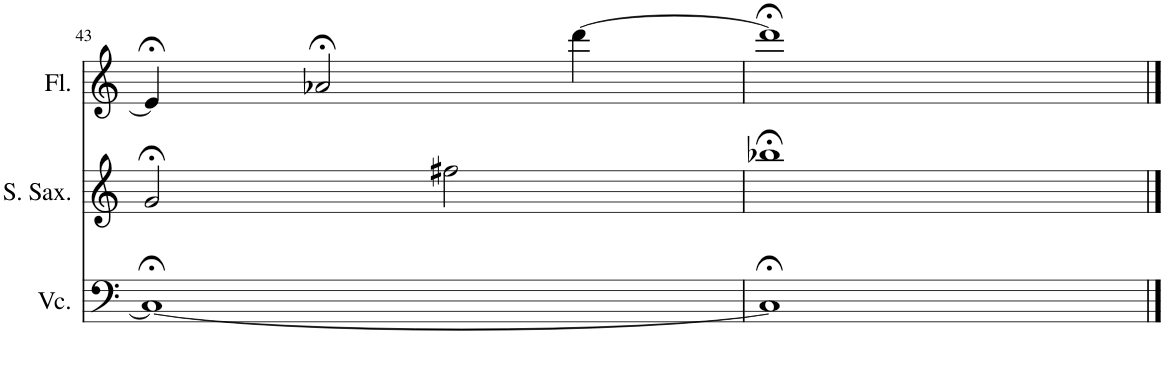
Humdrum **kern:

**kern	**kern	**kern
*part3	*part2	*part1
*staff3	*staff2	*staff1
*I"Violoncello	*I"Soprano Saxophone	*I"Flute
*I'Vc.	*I'S. Sax.	*I'Fl.
!!LO:PB:g=z
*clefF4	*clefG2	*clefG2
*	*Trd1c2	*
*k[]	*k[]	*k[]
*M4/4	*M4/4	*M4/4
=43	=43	=43
1C;<_	2g;</	4e;</]
.	.	2a-X;</
.	2ff#X\	.
.	.	[4ddd\
=44	=44	=44
1C;<]	1bb-X;<	1ddd;<]
==	==	==
*-	*-	*-
